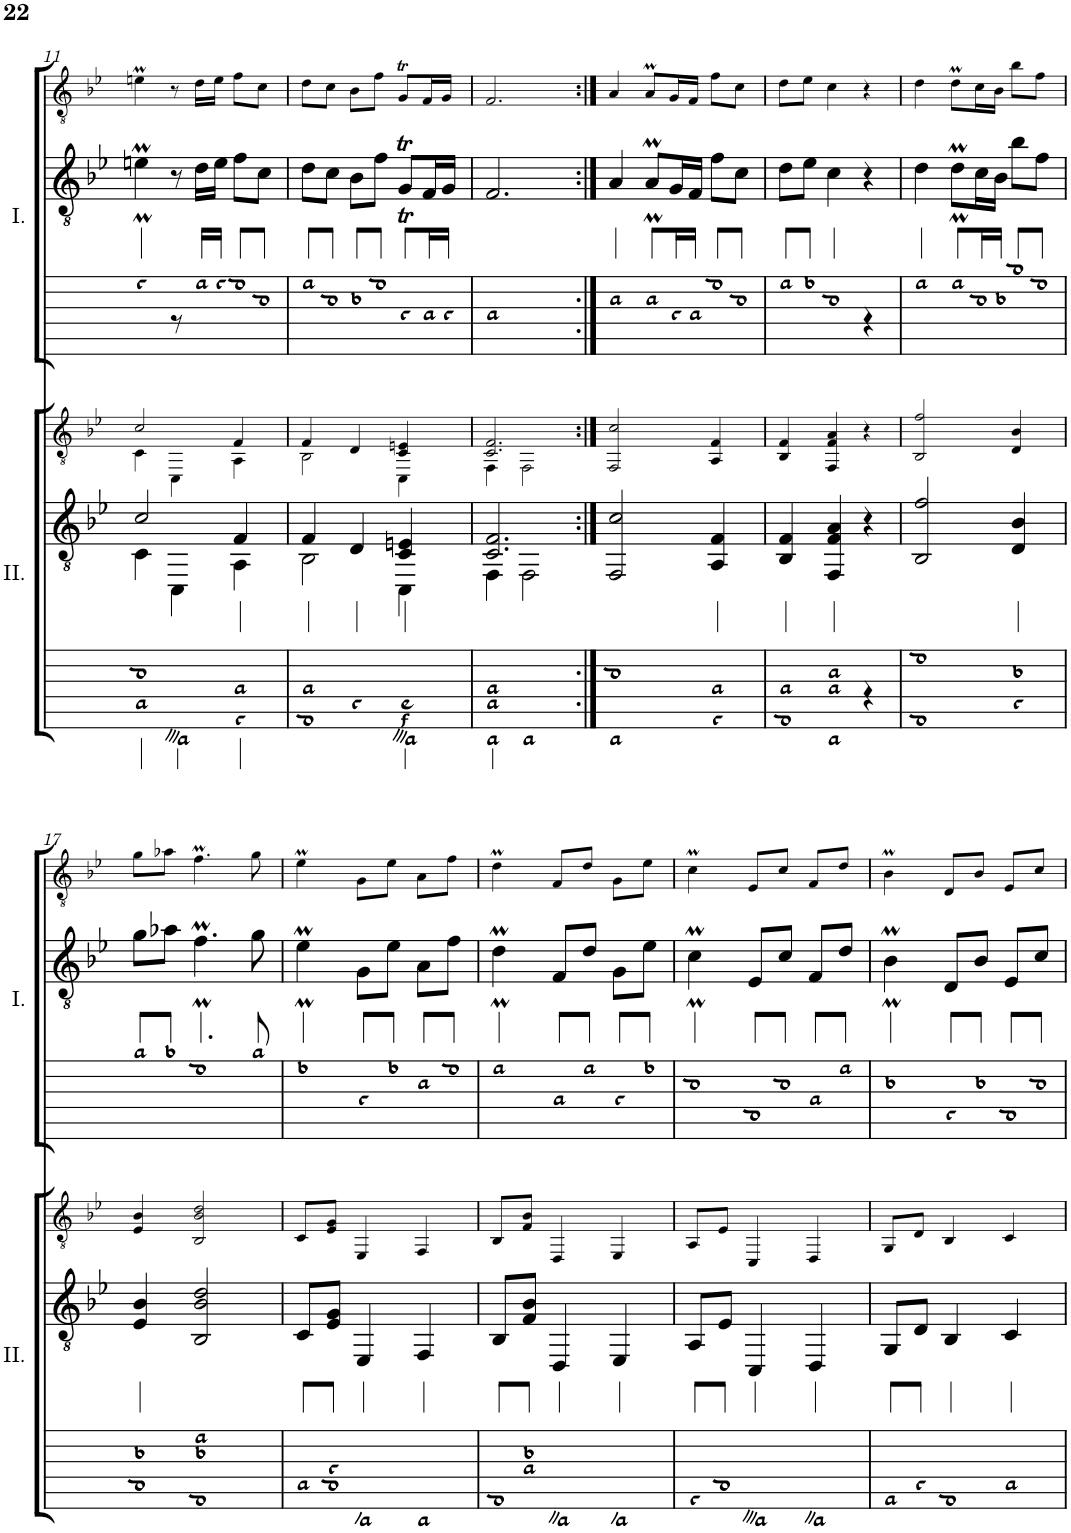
**kern	**kern	**kern	**kern	**kern	**kern
*part2	*part2	*part2	*part1	*part1	*part1
*staff6	*staff5	*staff4	*staff3	*staff2	*staff1
*I"II.	*	*	*I"I.	*	*
*I'II.	*	*	*I'I.	*	*
!!LO:PB:g=z
*	*clefGv2	*clefGv2	*	*clefGv2	*clefGv2
*k[b-e-]	*k[b-e-]	*k[b-e-]	*k[b-e-]	*k[b-e-]	*k[b-e-]
*M3/4	*M3/4	*M3/4	*M3/4	*M3/4	*M3/4
=11	=11	=11	=11	=11	=11
*^	*^	*^	*	*	*
4C\	2c	2c/	4C\	2c/	4C\	4e#Xt/	4enm\	4enm\
4CC\	.	.	4CC\	.	4CC\	8r	8r	8r
.	.	.	.	.	.	16d/LL	16d\LL	16d\LL
.	.	.	.	.	.	16e/JJ	16e\JJ	16e\JJ
4AA\	4F/	4F/	4AA\	4F/	4AA\	8f/L	8f\L	8f\L
.	.	.	.	.	.	8c/J	8c\J	8c\J
=12	=12	=12	=12	=12	=12	=12	=12	=12
2BB-	4F/	4F/	2BB-\	4F/	2BB-\	8d/L	8d\L	8d\L
.	.	.	.	.	.	8c/J	8c\J	8c\J
.	4D/	4D/	.	4D/	.	8B-/L	8B-\L	8B-\L
.	.	.	.	.	.	8f/J	8f\J	8f\J
4CC\	4C/ 4E#X/	4C/ 4En/	4CC\	4C/ 4En/	4CC\	8GT/L	8GT/L	8GT/L
.	.	.	.	.	.	16F/L	16F/L	16F/L
.	.	.	.	.	.	16G/JJ	16G/JJ	16G/JJ
=13	=13	=13	=13	=13	=13	=13	=13	=13
4FF\	2.C 2.F	2.C/ 2.F/	4FF\	2.C/ 2.F/	4FF\	2.F	2.F/	2.F/
2FF	.	.	2FF\	.	2FF\	.	.	.
*v	*v	*	*	*	*	*	*	*
*	*v	*v	*	*	*	*	*
*	*	*v	*v	*	*	*
=14:|!	=14:|!	=14:|!	=14:|!	=14:|!	=14:|!
2FF 2c	2FF/ 2c/	2FF/ 2c/	4A/	4A/	4A/
.	.	.	8Am/L	8Am/L	8Am/L
.	.	.	16G/L	16G/L	16G/L
.	.	.	16F/JJ	16F/JJ	16F/JJ
4AA/ 4F/	4AA/ 4F/	4AA/ 4F/	8f/L	8f\L	8f\L
.	.	.	8c/J	8c\J	8c\J
=15	=15	=15	=15	=15	=15
4BB-/ 4F/	4BB-/ 4F/	4BB-/ 4F/	8d/L	8d\L	8d\L
.	.	.	8e-/J	8e-\J	8e-\J
4FF/ 4F/ 4A/	4FF/ 4F/ 4A/	4FF/ 4F/ 4A/	4c/	4c\	4c\
4r	4r	4r	4r	4r	4r
=16	=16	=16	=16	=16	=16
2BB- 2f	2BB-/ 2f/	2BB-/ 2f/	4d/	4d\	4d\
.	.	.	8dm/L	8dm\L	8dm\L
.	.	.	16c/L	16c\L	16c\L
.	.	.	16B-/JJ	16B-\JJ	16B-\JJ
4D/ 4B-/	4D/ 4B-/	4D/ 4B-/	8b-/L	8b-\L	8b-\L
.	.	.	8f/J	8f\J	8f\J
!!LO:LB:g=z
=17	=17	=17	=17	=17	=17
4E-/ 4B-/	4E-/ 4B-/	4E-/ 4B-/	8g/L	8g\L	8g\L
.	.	.	8a-X/J	8a-X\J	8a-X\J
2BB- 2B- 2d	2BB-/ 2B-/ 2d/	2BB-/ 2B-/ 2d/	4.fM/	4.fM\	4.fM\
.	.	.	8g/	8g\	8g\
=18	=18	=18	=18	=18	=18
8C/L	8C/L	8C/L	4e-M/	4e-M\	4e-M\
8E-/ 8G/J	8E-/ 8G/J	8E-/ 8G/J	.	.	.
4EE-/	4EE-/	4EE-/	8G/L	8G\L	8G\L
.	.	.	8e-/J	8e-\J	8e-\J
4FF/	4FF/	4FF/	8A/L	8A\L	8A\L
.	.	.	8f/J	8f\J	8f\J
=19	=19	=19	=19	=19	=19
8BB-/L	8BB-/L	8BB-/L	4dm/	4dm\	4dm\
8F/ 8B-/J	8F/ 8B-/J	8F/ 8B-/J	.	.	.
4DD/	4DD/	4DD/	8F/L	8F/L	8F/L
.	.	.	8d/J	8d/J	8d/J
4EE-/	4EE-/	4EE-/	8G/L	8G\L	8G\L
.	.	.	8e-/J	8e-\J	8e-\J
=20	=20	=20	=20	=20	=20
8AA/L	8AA/L	8AA/L	4cM/	4cM\	4cM\
8E-/J	8E-/J	8E-/J	.	.	.
4CC/	4CC/	4CC/	8E-/L	8E-/L	8E-/L
.	.	.	8c/J	8c/J	8c/J
4DD/	4DD/	4DD/	8F/L	8F/L	8F/L
.	.	.	8d/J	8d/J	8d/J
=21	=21	=21	=21	=21	=21
8GG/L	8GG/L	8GG/L	4B-M/	4B-M\	4B-M\
8D/J	8D/J	8D/J	.	.	.
4BB-/	4BB-/	4BB-/	8D/L	8D/L	8D/L
.	.	.	8B-/J	8B-/J	8B-/J
4C/	4C/	4C/	8E-/L	8E-/L	8E-/L
.	.	.	8c/J	8c/J	8c/J
=	=	=	=	=	=
*-	*-	*-	*-	*-	*-
